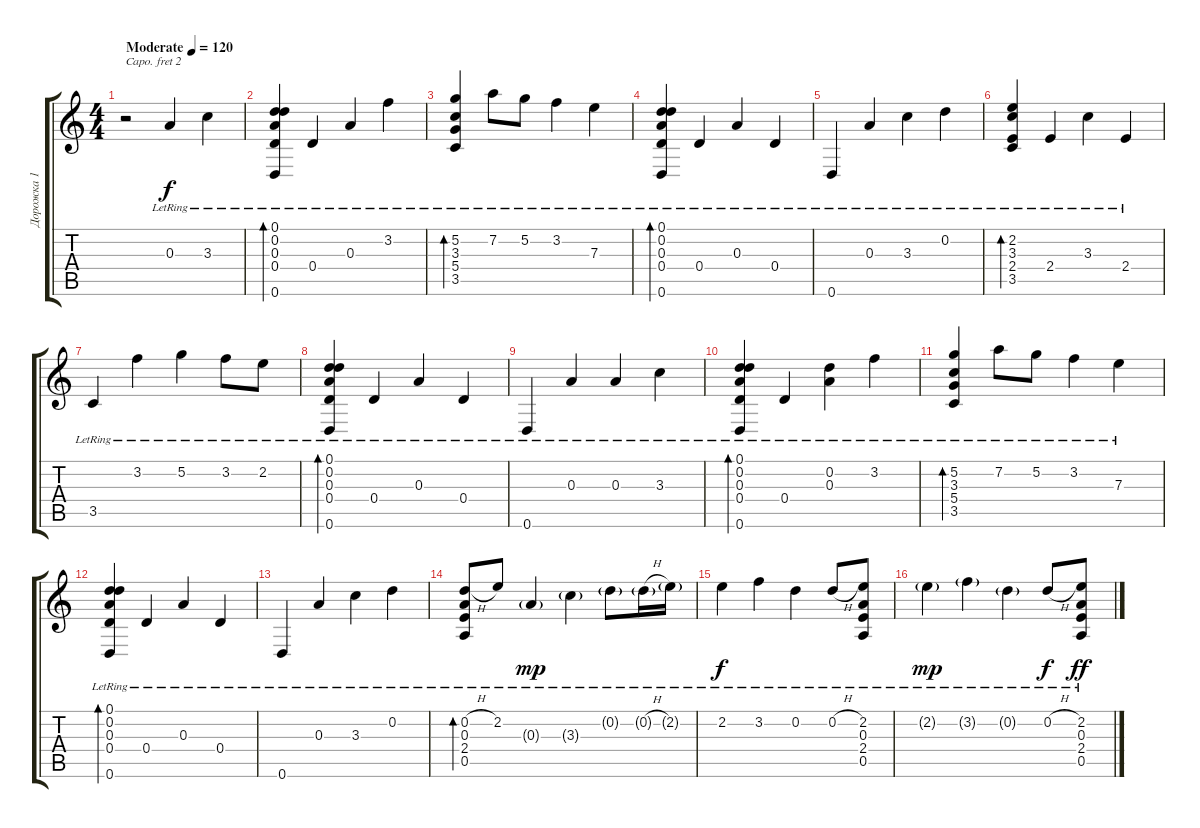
\track ("Дорожка 1" "Дорожка 1") {instrument acousticguitarsteel}
\staff {score tabs}
\capo 2
\tuning (C4 C4 G3 C3 G2 C2) {hide}
\ts (4 4)
\tempo (120 "Moderate")
\clef g2
\ks c
r.2{dy f instrument acousticguitarsteel} 0.3{lr}.4 3.3{lr}.4 |
(0.1{lr} 0.2{lr} 0.3{lr} 0.4{lr} 0.6{lr}).4{bd 60} 0.4{lr}.4 0.3{lr}.4 3.2{lr}.4 |
(5.2{lr} 3.3{lr} 5.4{lr} 3.5{lr}).4{bd 60} 7.2{lr}.8 5.2{lr}.8 3.2{lr}.4 7.3{lr}.4 |
(0.1{lr} 0.2{lr} 0.3{lr} 0.4{lr} 0.6{lr}).4{bd 60} 0.4{lr}.4 0.3{lr}.4 0.4{lr}.4 |
0.6{lr}.4 0.3{lr}.4 3.3{lr}.4 0.2{lr}.4 |
(2.2{lr} 3.3{lr} 2.4{lr} 3.5{lr}).4{bd 60} 2.4{lr}.4 3.3{lr}.4 2.4{lr}.4 |
3.5{lr}.4 3.2{lr}.4 5.2{lr}.4 3.2{lr}.8 2.2{lr}.8 |
(0.1{lr} 0.2{lr} 0.3{lr} 0.4{lr} 0.6{lr}).4{bd 60} 0.4{lr}.4 0.3{lr}.4 0.4{lr}.4 |
0.6{lr}.4 0.3{lr}.4 0.3{lr}.4 3.3{lr}.4 |
(0.1{lr} 0.2{lr} 0.3{lr} 0.4{lr} 0.6{lr}).4{bd 60} 0.4{lr}.4 (0.2 0.3{lr}).4 3.2{lr}.4 |
(5.2{lr} 3.3{lr} 5.4{lr} 3.5{lr}).4{bd 60} 7.2{lr}.8 5.2{lr}.8 3.2{lr}.4 7.3{lr}.4 |
(0.1{lr} 0.2{lr} 0.3{lr} 0.4{lr} 0.6{lr}).4{bd 60} 0.4{lr}.4 0.3{lr}.4 0.4{lr}.4 |
0.6{lr}.4 0.3{lr}.4 3.3{lr}.4 0.2{lr}.4 |
(0.2{h lr} 0.3{lr} 2.4{lr} 0.5{lr}).8{bd 60} 2.2{lr}.8 0.3{g lr}.4{dy mp} 3.3{g lr}.4 0.2{g lr}.8 0.2{h g lr}.16 2.2{g lr}.16 |
2.2{lr}.4{dy f} 3.2{lr}.4 0.2{lr}.4 0.2{h lr}.8 (2.2{lr} 0.3{lr} 2.4{lr} 0.5{lr}).8 |
2.2{g lr}.4{dy mp} 3.2{g lr}.4 0.2{g lr}.4 0.2{h lr}.8{dy f} (2.2{lr} 0.3{lr} 2.4{lr} 0.5{lr}).8{dy ff}
